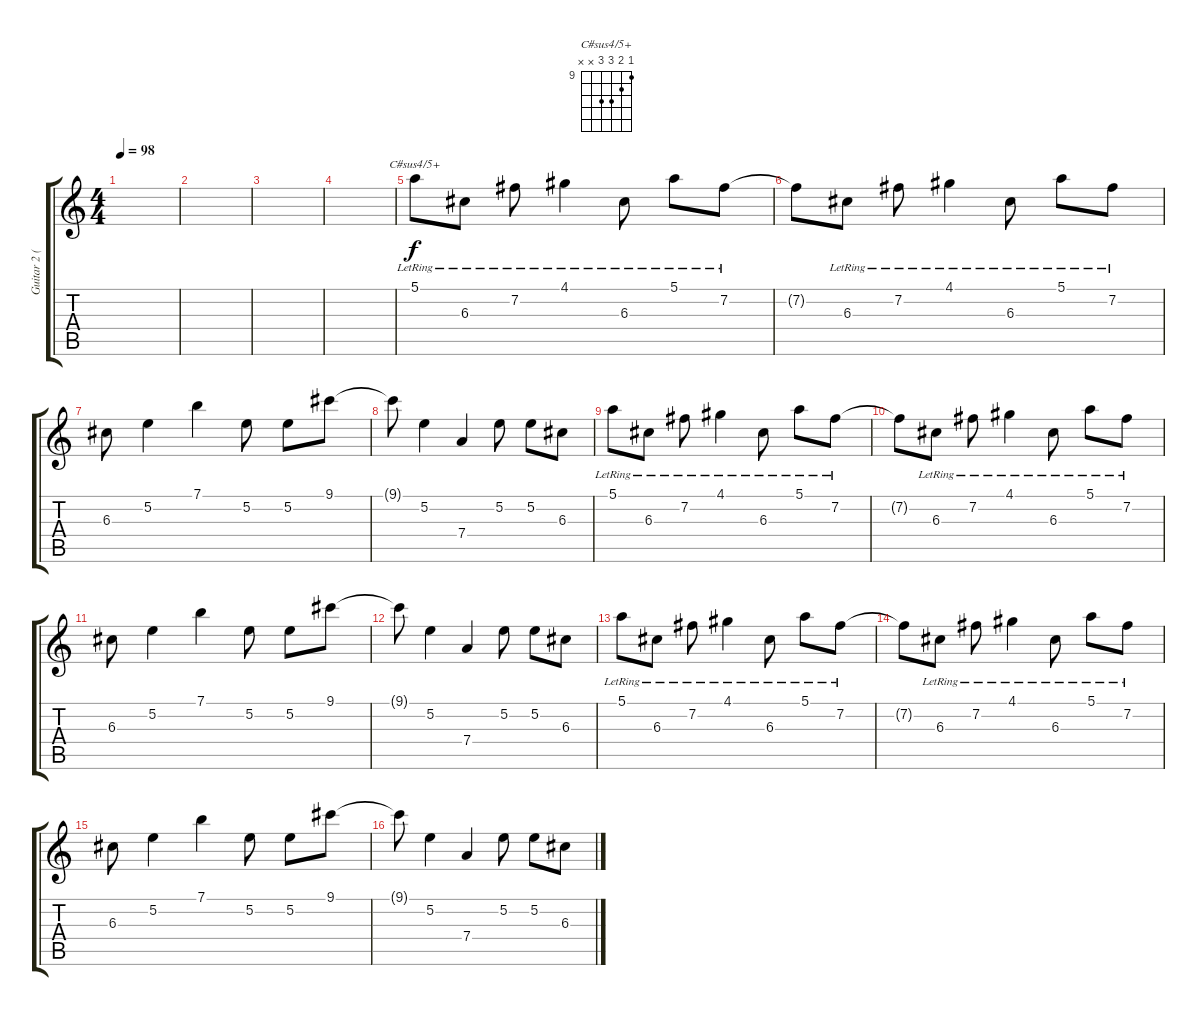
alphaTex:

\track ("Guitar 2 (clean)" "Guitar 2 (") {instrument electricguitarclean}
\staff {score tabs}
\tuning (E4 B3 G3 D3 A2 E2) {hide}
\chord ("C#sus4/5+" 9 10 11 11 x x) {firstfret 9}
\ts (4 4)
\tempo 98
\clef g2
\ks c
|
|
|
|
5.1{lr}.8{ch "C#sus4/5+"} 6.3{lr}.8 7.2{lr}.8 4.1{lr}.4 6.3{lr}.8 5.1{lr}.8 7.2{lr}.8 |
7.2{t}.8 6.3{lr}.8 7.2{lr}.8 4.1{lr}.4 6.3{lr}.8 5.1{lr}.8 7.2{lr}.8 |
6.3.8 5.2.4 7.1.4 5.2.8 5.2.8 9.1.8 |
9.1{t}.8 5.2.4 7.4.4 5.2.8 5.2.8 6.3.8 |
5.1{lr}.8 6.3{lr}.8 7.2{lr}.8 4.1{lr}.4 6.3{lr}.8 5.1{lr}.8 7.2{lr}.8 |
7.2{t}.8 6.3{lr}.8 7.2{lr}.8 4.1{lr}.4 6.3{lr}.8 5.1{lr}.8 7.2{lr}.8 |
6.3.8 5.2.4 7.1.4 5.2.8 5.2.8 9.1.8 |
9.1{t}.8 5.2.4 7.4.4 5.2.8 5.2.8 6.3.8 |
5.1{lr}.8 6.3{lr}.8 7.2{lr}.8 4.1{lr}.4 6.3{lr}.8 5.1{lr}.8 7.2{lr}.8 |
7.2{t}.8 6.3{lr}.8 7.2{lr}.8 4.1{lr}.4 6.3{lr}.8 5.1{lr}.8 7.2{lr}.8 |
6.3.8 5.2.4 7.1.4 5.2.8 5.2.8 9.1.8 |
9.1{t}.8 5.2.4 7.4.4 5.2.8 5.2.8 6.3.8
